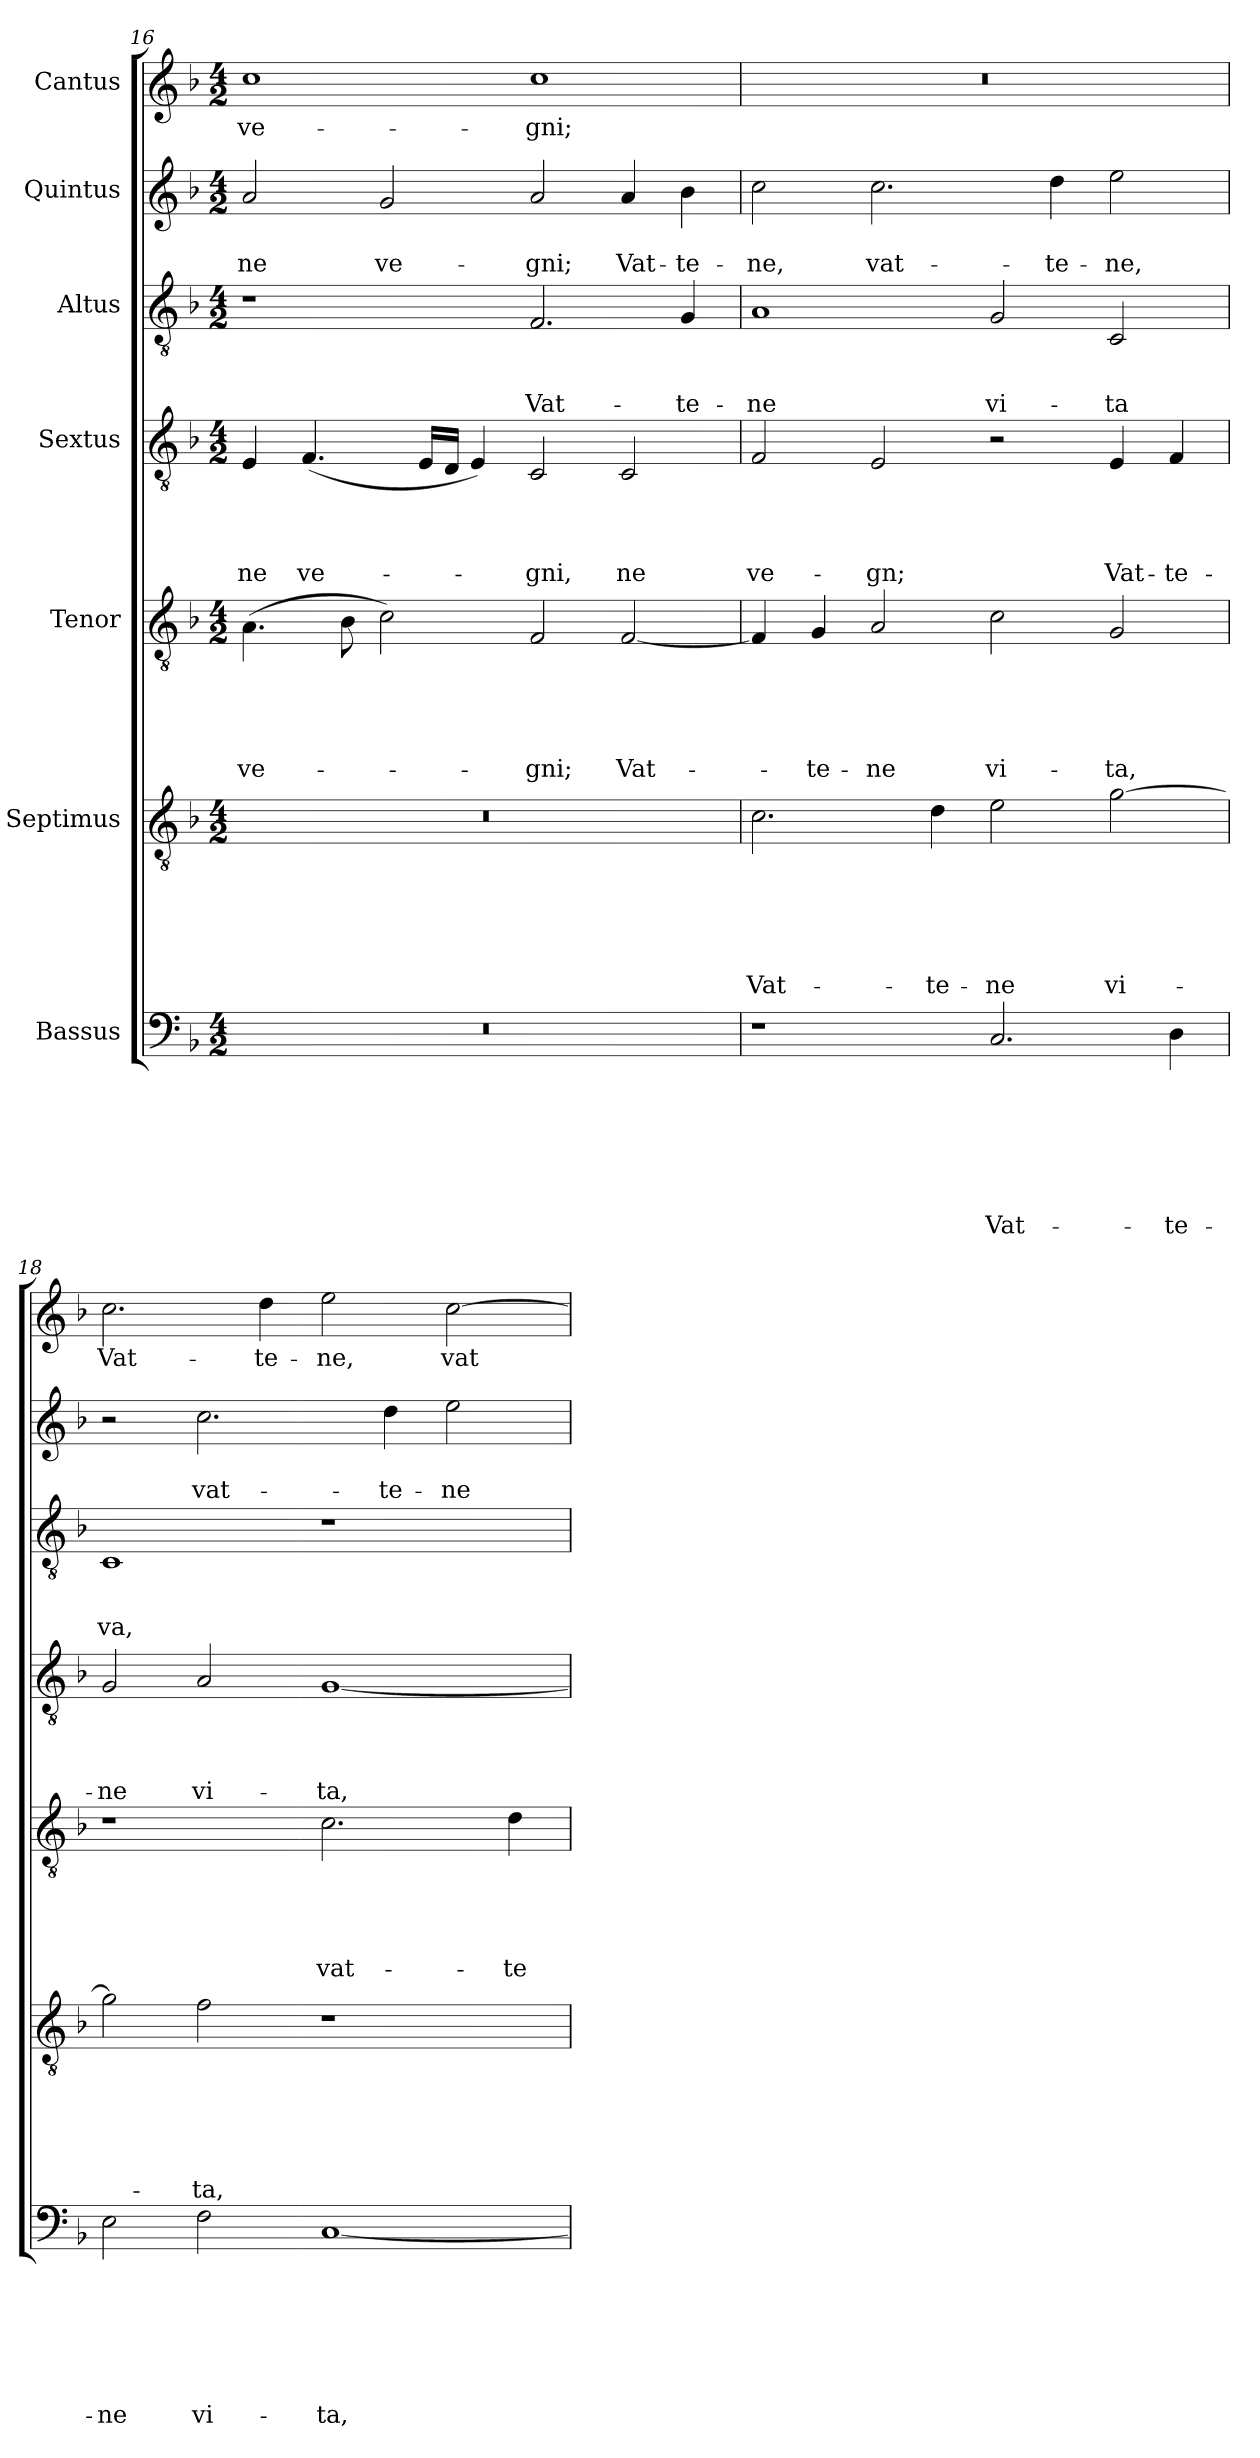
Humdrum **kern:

**kern	**text	**text	**text	**text	**text	**text	**text	**kern	**text	**text	**text	**text	**text	**text	**kern	**text	**text	**text	**text	**text	**kern	**text	**text	**text	**text	**kern	**text	**text	**text	**kern	**text	**text	**kern	**text
*part7	*part7	*part7	*part7	*part7	*part7	*part7	*part7	*part6	*part6	*part6	*part6	*part6	*part6	*part6	*part5	*part5	*part5	*part5	*part5	*part5	*part4	*part4	*part4	*part4	*part4	*part3	*part3	*part3	*part3	*part2	*part2	*part2	*part1	*part1
*staff7	*staff7	*staff7	*staff7	*staff7	*staff7	*staff7	*staff7	*staff6	*staff6	*staff6	*staff6	*staff6	*staff6	*staff6	*staff5	*staff5	*staff5	*staff5	*staff5	*staff5	*staff4	*staff4	*staff4	*staff4	*staff4	*staff3	*staff3	*staff3	*staff3	*staff2	*staff2	*staff2	*staff1	*staff1
*I"Bassus	*	*	*	*	*	*	*	*I"Septimus	*	*	*	*	*	*	*I"Tenor	*	*	*	*	*	*I"Sextus	*	*	*	*	*I"Altus	*	*	*	*I"Quintus	*	*	*I"Cantus	*
!!LO:PB:g=z
*clefF4	*	*	*	*	*	*	*	*clefGv2	*	*	*	*	*	*	*clefGv2	*	*	*	*	*	*clefGv2	*	*	*	*	*clefGv2	*	*	*	*clefG2	*	*	*clefG2	*
*k[b-]	*	*	*	*	*	*	*	*k[b-]	*	*	*	*	*	*	*k[b-]	*	*	*	*	*	*k[b-]	*	*	*	*	*k[b-]	*	*	*	*k[b-]	*	*	*k[b-]	*
*F:	*	*	*	*	*	*	*	*F:	*	*	*	*	*	*	*F:	*	*	*	*	*	*F:	*	*	*	*	*F:	*	*	*	*F:	*	*	*F:	*
*M4/2	*	*	*	*	*	*	*	*M4/2	*	*	*	*	*	*	*M4/2	*	*	*	*	*	*M4/2	*	*	*	*	*M4/2	*	*	*	*M4/2	*	*	*M4/2	*
=16	=16	=16	=16	=16	=16	=16	=16	=16	=16	=16	=16	=16	=16	=16	=16	=16	=16	=16	=16	=16	=16	=16	=16	=16	=16	=16	=16	=16	=16	=16	=16	=16	=16	=16
!	!	!	!	!	!	!	!	!	!	!	!	!	!	!	!	!	!	!	!	!LO:LY:b	!	!	!	!	!LO:LY:b	!	!	!	!	!	!	!LO:LY:b	!	!LO:LY:b
0r	.	.	.	.	.	.	.	0r	.	.	.	.	.	.	(>4.A\	.	.	.	.	ve-	4E/	.	.	.	ne	1r	.	.	.	2a/	.	ne	1cc	ve-
!	!	!	!	!	!	!	!	!	!	!	!	!	!	!	!	!	!	!	!	!	!	!	!	!	!LO:LY:b	!	!	!	!	!	!	!	!	!
.	.	.	.	.	.	.	.	.	.	.	.	.	.	.	.	.	.	.	.	.	(<4.F/	.	.	.	ve-	.	.	.	.	.	.	.	.	.
.	.	.	.	.	.	.	.	.	.	.	.	.	.	.	8B-\	.	.	.	.	.	.	.	.	.	.	.	.	.	.	.	.	.	.	.
!	!	!	!	!	!	!	!	!	!	!	!	!	!	!	!	!	!	!	!	!	!	!	!	!	!	!	!	!	!	!	!	!LO:LY:b	!	!
.	.	.	.	.	.	.	.	.	.	.	.	.	.	.	2c\)	.	.	.	.	.	.	.	.	.	.	.	.	.	.	2g/	.	ve-	.	.
.	.	.	.	.	.	.	.	.	.	.	.	.	.	.	.	.	.	.	.	.	16E/LL	.	.	.	.	.	.	.	.	.	.	.	.	.
.	.	.	.	.	.	.	.	.	.	.	.	.	.	.	.	.	.	.	.	.	16D/JJ	.	.	.	.	.	.	.	.	.	.	.	.	.
.	.	.	.	.	.	.	.	.	.	.	.	.	.	.	.	.	.	.	.	.	4E/)	.	.	.	.	.	.	.	.	.	.	.	.	.
!	!	!	!	!	!	!	!	!	!	!	!	!	!	!	!	!	!	!	!	!LO:LY:b	!	!	!	!	!LO:LY:b	!	!	!	!LO:LY:b	!	!	!LO:LY:b	!	!LO:LY:b
.	.	.	.	.	.	.	.	.	.	.	.	.	.	.	2F/	.	.	.	.	-gni;	2C/	.	.	.	-gni,	2.F/	.	.	Vat-	2a/	.	-gni;	1cc	-gni;
!	!	!	!	!	!	!	!	!	!	!	!	!	!	!	!	!	!	!	!	!LO:LY:b	!	!	!	!	!LO:LY:b	!	!	!	!	!	!	!LO:LY:b	!	!
.	.	.	.	.	.	.	.	.	.	.	.	.	.	.	[<2F/	.	.	.	.	Vat-	2C/	.	.	.	ne	.	.	.	.	4a/	.	Vat-	.	.
!	!	!	!	!	!	!	!	!	!	!	!	!	!	!	!	!	!	!	!	!	!	!	!	!	!	!	!	!	!LO:LY:b	!	!	!LO:LY:b	!	!
.	.	.	.	.	.	.	.	.	.	.	.	.	.	.	.	.	.	.	.	.	.	.	.	.	.	4G/	.	.	-te-	4b-\	.	-te-	.	.
=17	=17	=17	=17	=17	=17	=17	=17	=17	=17	=17	=17	=17	=17	=17	=17	=17	=17	=17	=17	=17	=17	=17	=17	=17	=17	=17	=17	=17	=17	=17	=17	=17	=17	=17
!	!	!	!	!	!	!	!	!	!	!	!	!	!	!LO:LY:b	!	!	!	!	!	!	!	!	!	!	!LO:LY:b	!	!	!	!LO:LY:b	!	!	!LO:LY:b	!	!
1r	.	.	.	.	.	.	.	2.c\	.	.	.	.	.	Vat-	4F/]	.	.	.	.	.	2F/	.	.	.	ve-	1A	.	.	-ne	2cc\	.	-ne,	0r	.
!	!	!	!	!	!	!	!	!	!	!	!	!	!	!	!	!	!	!	!	!LO:LY:b	!	!	!	!	!	!	!	!	!	!	!	!	!	!
.	.	.	.	.	.	.	.	.	.	.	.	.	.	.	4G/	.	.	.	.	-te-	.	.	.	.	.	.	.	.	.	.	.	.	.	.
!	!	!	!	!	!	!	!	!	!	!	!	!	!	!	!	!	!	!	!	!LO:LY:b	!	!	!	!	!LO:LY:b	!	!	!	!	!	!	!LO:LY:b	!	!
.	.	.	.	.	.	.	.	.	.	.	.	.	.	.	2A/	.	.	.	.	-ne	2E/	.	.	.	-gn;	.	.	.	.	2.cc\	.	vat-	.	.
!	!	!	!	!	!	!	!	!	!	!	!	!	!	!LO:LY:b	!	!	!	!	!	!	!	!	!	!	!	!	!	!	!	!	!	!	!	!
.	.	.	.	.	.	.	.	4d\	.	.	.	.	.	-te-	.	.	.	.	.	.	.	.	.	.	.	.	.	.	.	.	.	.	.	.
!	!	!	!	!	!	!	!LO:LY:b	!	!	!	!	!	!	!LO:LY:b	!	!	!	!	!	!LO:LY:b	!	!	!	!	!	!	!	!	!LO:LY:b	!	!	!	!	!
2.C/	.	.	.	.	.	.	Vat-	2e\	.	.	.	.	.	-ne	2c\	.	.	.	.	vi-	2r	.	.	.	.	2G/	.	.	vi-	.	.	.	.	.
!	!	!	!	!	!	!	!	!	!	!	!	!	!	!	!	!	!	!	!	!	!	!	!	!	!	!	!	!	!	!	!	!LO:LY:b	!	!
.	.	.	.	.	.	.	.	.	.	.	.	.	.	.	.	.	.	.	.	.	.	.	.	.	.	.	.	.	.	4dd\	.	-te-	.	.
!	!	!	!	!	!	!	!	!	!	!	!	!	!	!LO:LY:b	!	!	!	!	!	!LO:LY:b	!	!	!	!	!LO:LY:b	!	!	!	!LO:LY:b	!	!	!LO:LY:b	!	!
.	.	.	.	.	.	.	.	[>2g\	.	.	.	.	.	vi-	2G/	.	.	.	.	-ta,	4E/	.	.	.	Vat-	2C/	.	.	-ta	2ee\	.	-ne,	.	.
!	!	!	!	!	!	!	!LO:LY:b	!	!	!	!	!	!	!	!	!	!	!	!	!	!	!	!	!	!LO:LY:b	!	!	!	!	!	!	!	!	!
4D\	.	.	.	.	.	.	-te-	.	.	.	.	.	.	.	.	.	.	.	.	.	4F/	.	.	.	-te-	.	.	.	.	.	.	.	.	.
=18	=18	=18	=18	=18	=18	=18	=18	=18	=18	=18	=18	=18	=18	=18	=18	=18	=18	=18	=18	=18	=18	=18	=18	=18	=18	=18	=18	=18	=18	=18	=18	=18	=18	=18
!	!	!	!	!	!	!	!LO:LY:b	!	!	!	!	!	!	!	!	!	!	!	!	!	!	!	!	!	!LO:LY:b	!	!	!	!LO:LY:b	!	!	!	!	!LO:LY:b
2E\	.	.	.	.	.	.	-ne	2g\]	.	.	.	.	.	.	1r	.	.	.	.	.	2G/	.	.	.	-ne	1C	.	.	va,	2r	.	.	2.cc\	Vat-
!	!	!	!	!	!	!	!LO:LY:b	!	!	!	!	!	!	!LO:LY:b	!	!	!	!	!	!	!	!	!	!	!LO:LY:b	!	!	!	!	!	!	!LO:LY:b	!	!
2F\	.	.	.	.	.	.	vi-	2f\	.	.	.	.	.	-ta,	.	.	.	.	.	.	2A/	.	.	.	vi-	.	.	.	.	2.cc\	.	vat-	.	.
!	!	!	!	!	!	!	!	!	!	!	!	!	!	!	!	!	!	!	!	!	!	!	!	!	!	!	!	!	!	!	!	!	!	!LO:LY:b
.	.	.	.	.	.	.	.	.	.	.	.	.	.	.	.	.	.	.	.	.	.	.	.	.	.	.	.	.	.	.	.	.	4dd\	-te-
!	!	!	!	!	!	!	!LO:LY:b	!	!	!	!	!	!	!	!	!	!	!	!	!LO:LY:b	!	!	!	!	!LO:LY:b	!	!	!	!	!	!	!	!	!LO:LY:b
[<1C	.	.	.	.	.	.	-ta,	1r	.	.	.	.	.	.	2.c\	.	.	.	.	vat-	[<1G	.	.	.	-ta,	1r	.	.	.	.	.	.	2ee\	-ne,
!	!	!	!	!	!	!	!	!	!	!	!	!	!	!	!	!	!	!	!	!	!	!	!	!	!	!	!	!	!	!	!	!LO:LY:b	!	!
.	.	.	.	.	.	.	.	.	.	.	.	.	.	.	.	.	.	.	.	.	.	.	.	.	.	.	.	.	.	4dd\	.	-te-	.	.
!	!	!	!	!	!	!	!	!	!	!	!	!	!	!	!	!	!	!	!	!	!	!	!	!	!	!	!	!	!	!	!	!LO:LY:b	!	!LO:LY:b
.	.	.	.	.	.	.	.	.	.	.	.	.	.	.	.	.	.	.	.	.	.	.	.	.	.	.	.	.	.	2ee\	.	-ne	[>2cc\	vat-
!	!	!	!	!	!	!	!	!	!	!	!	!	!	!	!	!	!	!	!	!LO:LY:b	!	!	!	!	!	!	!	!	!	!	!	!	!	!
.	.	.	.	.	.	.	.	.	.	.	.	.	.	.	4d\	.	.	.	.	-te-	.	.	.	.	.	.	.	.	.	.	.	.	.	.
=	=	=	=	=	=	=	=	=	=	=	=	=	=	=	=	=	=	=	=	=	=	=	=	=	=	=	=	=	=	=	=	=	=	=
*-	*-	*-	*-	*-	*-	*-	*-	*-	*-	*-	*-	*-	*-	*-	*-	*-	*-	*-	*-	*-	*-	*-	*-	*-	*-	*-	*-	*-	*-	*-	*-	*-	*-	*-
